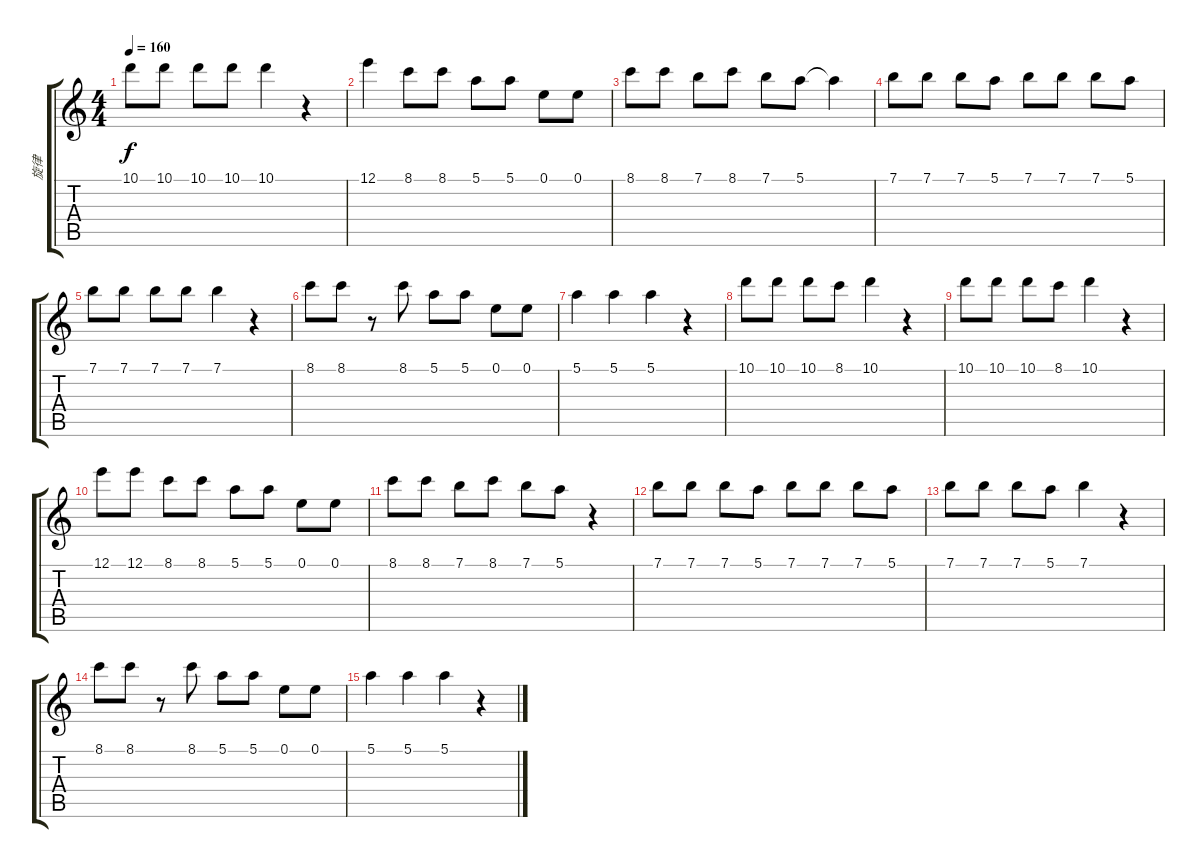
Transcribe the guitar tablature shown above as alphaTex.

\track ("旋律" "旋律") {instrument distortionguitar}
\staff {score tabs}
\tuning (E4 B3 G3 D3 A2 E2) {hide}
\ts (4 4)
\tempo 160
\clef g2
\ks c
10.1.8{dy f} 10.1.8 10.1.8 10.1.8 10.1.4 r.4 |
12.1.4 8.1.8 8.1.8 5.1.8 5.1.8 0.1.8 0.1.8 |
8.1.8 8.1.8 7.1.8 8.1.8 7.1.8 5.1.8 5.1{t}.4 |
7.1.8 7.1.8 7.1.8 5.1.8 7.1.8 7.1.8 7.1.8 5.1.8 |
7.1.8 7.1.8 7.1.8 7.1.8 7.1.4 r.4 |
8.1.8 8.1.8 r.8 8.1.8 5.1.8 5.1.8 0.1.8 0.1.8 |
5.1.4 5.1.4 5.1.4 r.4 |
10.1.8 10.1.8 10.1.8 8.1.8 10.1.4 r.4 |
10.1.8 10.1.8 10.1.8 8.1.8 10.1.4 r.4 |
12.1.8 12.1.8 8.1.8 8.1.8 5.1.8 5.1.8 0.1.8 0.1.8 |
8.1.8 8.1.8 7.1.8 8.1.8 7.1.8 5.1.8 r.4 |
7.1.8 7.1.8 7.1.8 5.1.8 7.1.8 7.1.8 7.1.8 5.1.8 |
7.1.8 7.1.8 7.1.8 5.1.8 7.1.4 r.4 |
8.1.8 8.1.8 r.8 8.1.8 5.1.8 5.1.8 0.1.8 0.1.8 |
5.1.4 5.1.4 5.1.4 r.4
